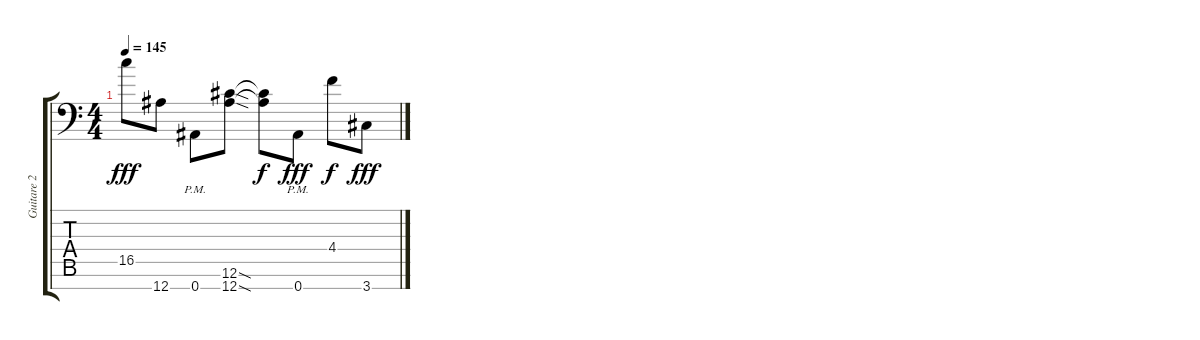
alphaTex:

\track ("Guitare 2 (Misha)" "Guitare 2 ") {instrument distortionguitar}
\staff {score tabs}
\tuning (Eb4 Bb3 Gb3 Db3 Ab2 Db2 Bb1) {hide}
\ts (4 4)
\tempo 145
\clef f4
\ks c
16.5.8{dy fff} 12.7.8 0.7{pm}.8 (12.6{sod} 12.7{sod}).8 (12.6{t} 12.7{t}).8{dy f} 0.7{pm}.8{dy fff} 4.4.8{dy f} 3.7.8{dy fff}
